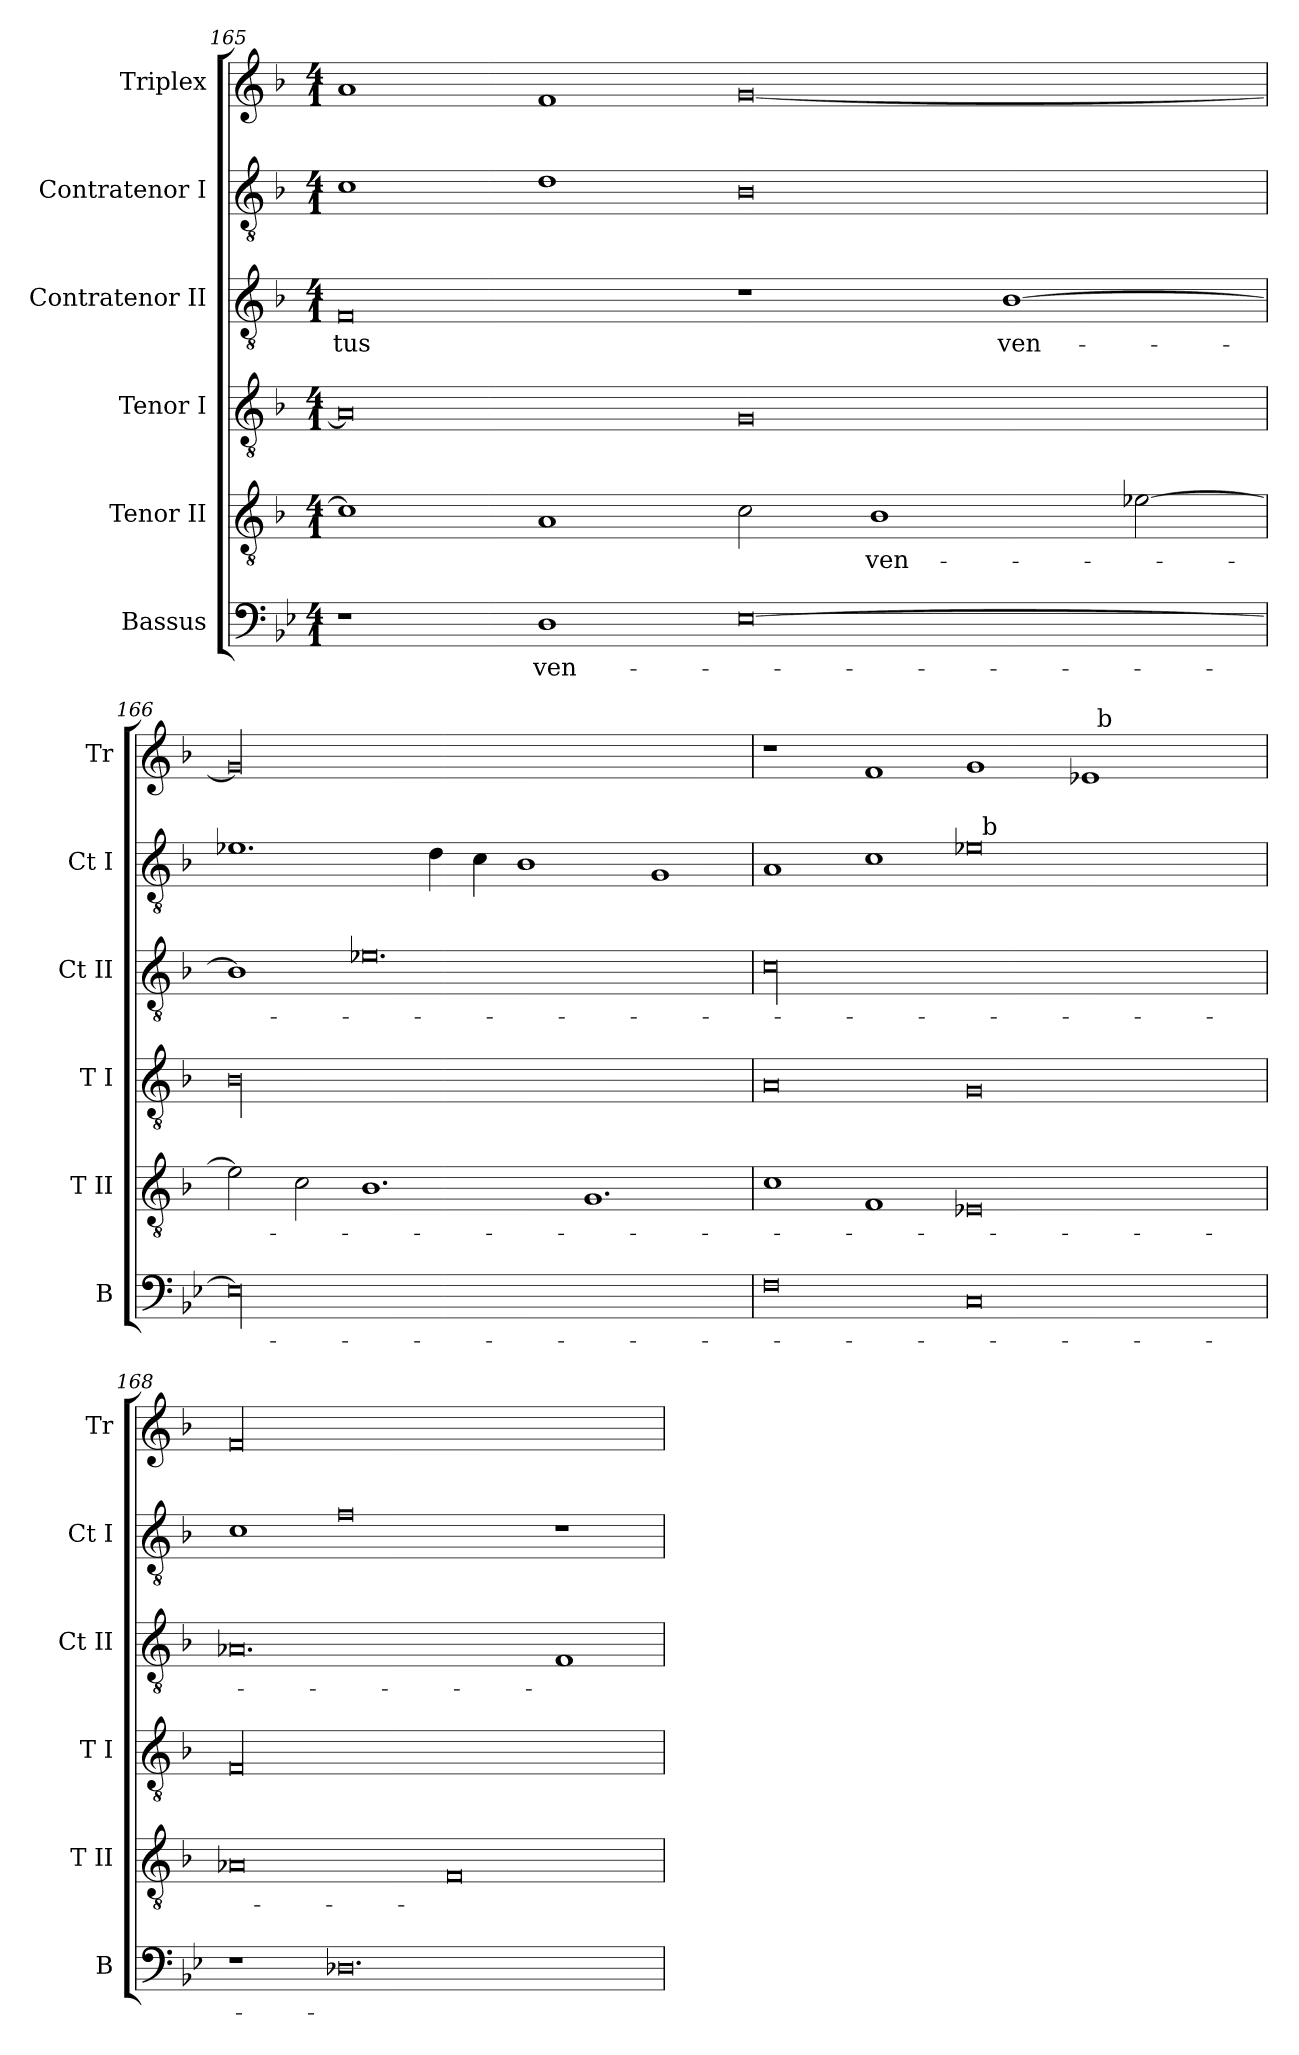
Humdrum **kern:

**kern	**text	**kern	**text	**kern	**kern	**text	**kern	**kern
*part6	*part6	*part5	*part5	*part4	*part3	*part3	*part2	*part1
*staff6	*staff6	*staff5	*staff5	*staff4	*staff3	*staff3	*staff2	*staff1
*I"Bassus	*	*I"Tenor II	*	*I"Tenor I	*I"Contratenor II	*	*I"Contratenor I	*I"Triplex
*I'B	*	*I'T II	*	*I'T I	*I'Ct II	*	*I'Ct I	*I'Tr
*clefF4	*	*clefGv2	*	*clefGv2	*clefGv2	*	*clefGv2	*clefG2
*	*	*ITrd7c12	*	*ITrd7c12	*ITrd7c12	*	*ITrd7c12	*
*k[b-e-]	*	*k[b-]	*	*k[b-]	*k[b-]	*	*k[b-]	*k[b-]
*B-:	*	*F:	*	*F:	*F:	*	*F:	*F:
*M4/1	*	*M4/1	*	*M4/1	*M4/1	*	*M4/1	*M4/1
=165	=165	=165	=165	=165	=165	=165	=165	=165
!	!	!	!	!	!	!LO:LY:b:color=#000000	!	!
1r	.	1Ci]	.	0AAi]	0FFi	-tus	1Ci	1ai
!	!LO:LY:b:color=#000000	!	!	!	!	!	!	!
1Di	ven-	1AAi	.	.	.	.	1Di	1fi
[>0E-i	.	2Ci\	.	0GGi	1r	.	0BB-i	[<0gi
!	!	!	!LO:LY:b:color=#000000	!	!	!	!	!
.	.	1BB-i	ven-	.	.	.	.	.
!	!	!	!	!	!	!LO:LY:b:color=#000000	!	!
.	.	.	.	.	[>1BB-i	ven-	.	.
.	.	[>2E-Xi\	.	.	.	.	.	.
=166	=166	=166	=166	=166	=166	=166	=166	=166
00E-i]	.	2E-i\]	.	00BB-i	1BB-i]	.	1.E-Xi	00gi]
.	.	2Ci\	.	.	.	.	.	.
.	.	1.BB-i	.	.	0.E-Xi	.	.	.
.	.	.	.	.	.	.	4Di\	.
.	.	.	.	.	.	.	4Ci\	.
.	.	.	.	.	.	.	1BB-i	.
.	.	1.GGi	.	.	.	.	.	.
.	.	.	.	.	.	.	1GGi	.
!!LO:LB:g=z
=167	=167	=167	=167	=167	=167	=167	=167	=167
*	*	*	*	*	*	*	*^	*^
0Fi	.	1Ci	.	0AAi	00Ci	.	1AAi	1ryy	1r	1ryy
.	.	1FFi	.	.	.	.	1Ci	1ryy	1fi	1ryy
0Ci	.	0EE-Xi	.	0GGi	.	.	0E-i	32ryy	1gi	1ryy
.	.	.	.	.	.	.	.	256ryy	.	.
!	!	!	!	!	!	!	!	!LO:TX:a:t=b	!	!
.	.	.	.	.	.	.	.	1ryy	.	.
.	.	.	.	.	.	.	.	.	1e-i	32ryy
.	.	.	.	.	.	.	.	.	.	256ryy
!	!	!	!	!	!	!	!	!	!	!LO:TX:a:t=b
.	.	.	.	.	.	.	.	2ryy	.	2ryy
.	.	.	.	.	.	.	.	4ryy	.	4ryy
.	.	.	.	.	.	.	.	8ryy	.	8ryy
.	.	.	.	.	.	.	.	16ryy	.	16ryy
.	.	.	.	.	.	.	.	64..ryy	.	64..ryy
*	*	*	*	*	*	*	*v	*v	*	*
*	*	*	*	*	*	*	*	*v	*v
=168	=168	=168	=168	=168	=168	=168	=168	=168
1r	.	0AA-Xi	.	00FFi	0.AA-Xi	.	1Ci	00fi
0.D-Xi	.	.	.	.	.	.	0Fi	.
.	.	0FFi	.	.	.	.	.	.
.	.	.	.	.	1FFi	.	1r	.
=	=	=	=	=	=	=	=	=
*-	*-	*-	*-	*-	*-	*-	*-	*-
